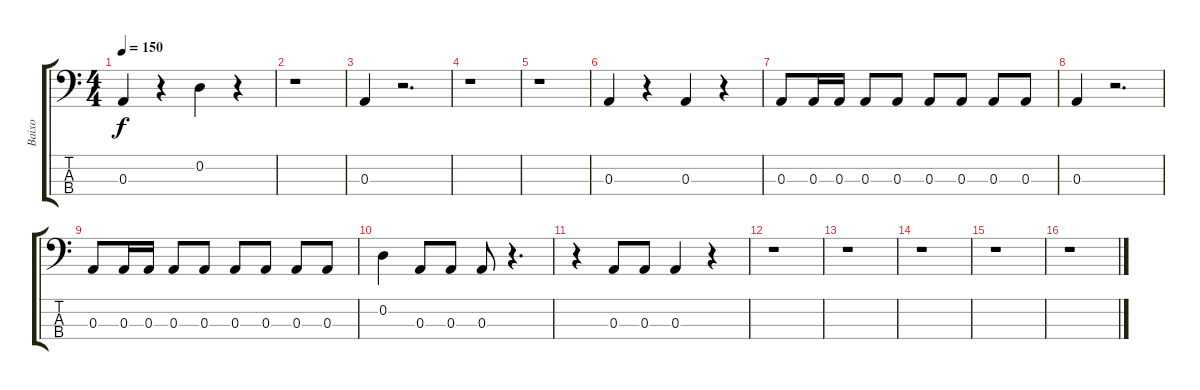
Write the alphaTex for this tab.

\track ("Baixo" "Baixo") {instrument electricbasspick}
\staff {score tabs}
\tuning (G2 D2 A1 E1) {hide}
\ts (4 4)
\tempo 150
\clef f4
\ks c
0.3.4{dy f} r.4 0.2.4 r.4 |
r.1 |
0.3.4 r.2{d} |
r.1 |
r.1 |
0.3.4 r.4 0.3.4 r.4 |
0.3.8 0.3.16 0.3.16 0.3.8 0.3.8 0.3.8 0.3.8 0.3.8 0.3.8 |
0.3.4 r.2{d} |
0.3.8 0.3.16 0.3.16 0.3.8 0.3.8 0.3.8 0.3.8 0.3.8 0.3.8 |
0.2.4 0.3.8 0.3.8 0.3.8 r.4{d} |
r.4 0.3.8 0.3.8 0.3.4 r.4 |
r.1 |
r.1 |
r.1 |
r.1 |
r.1
